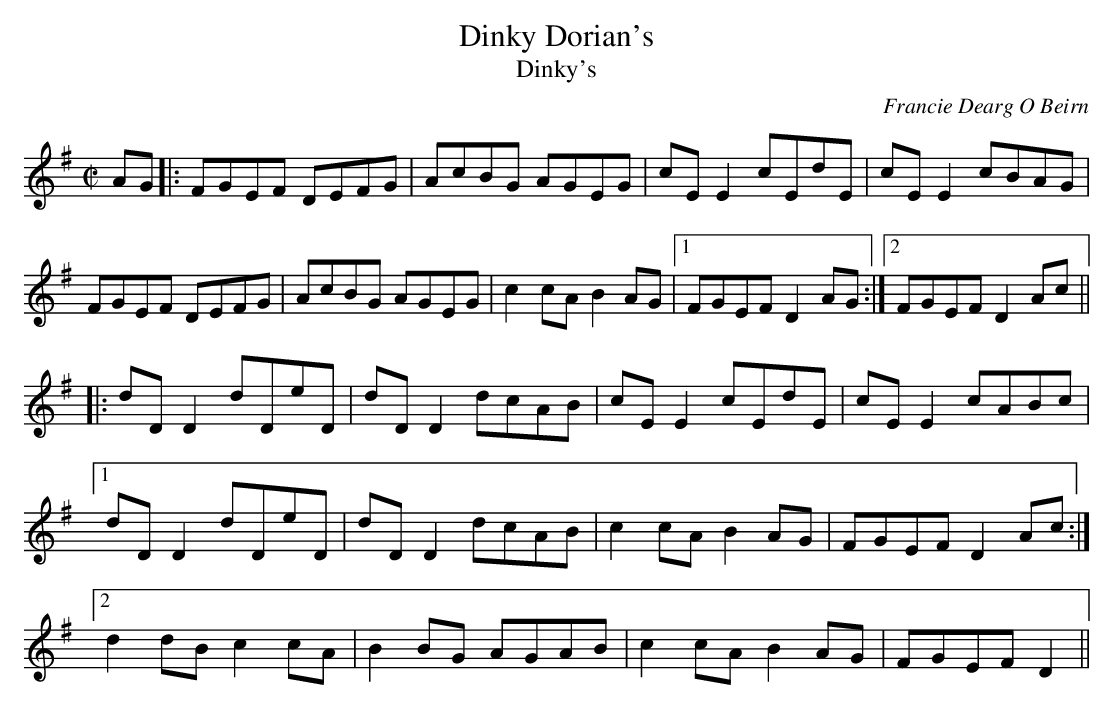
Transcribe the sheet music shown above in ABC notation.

X:1
T:Dinky Dorian's
T:Dinky's
C:Francie Dearg O Beirn
M:C|
K:Dmix
AG|:FGEF DEFG|AcBG AGEG|cEE2 cEdE|cEE2 cBAG|
FGEF DEFG|AcBG AGEG|c2cA B2AG|1 FGEF D2AG:|2 FGEF D2Ac||
|:dDD2 dDeD|dDD2 dcAB|cEE2 cEdE|cEE2 cABc|
[1 dDD2 dDeD|dDD2 dcAB|c2cA B2AG|FGEF D2Ac:|
[2 d2dB c2cA|B2BG AGAB|c2cA B2AG|FGEF D2||
